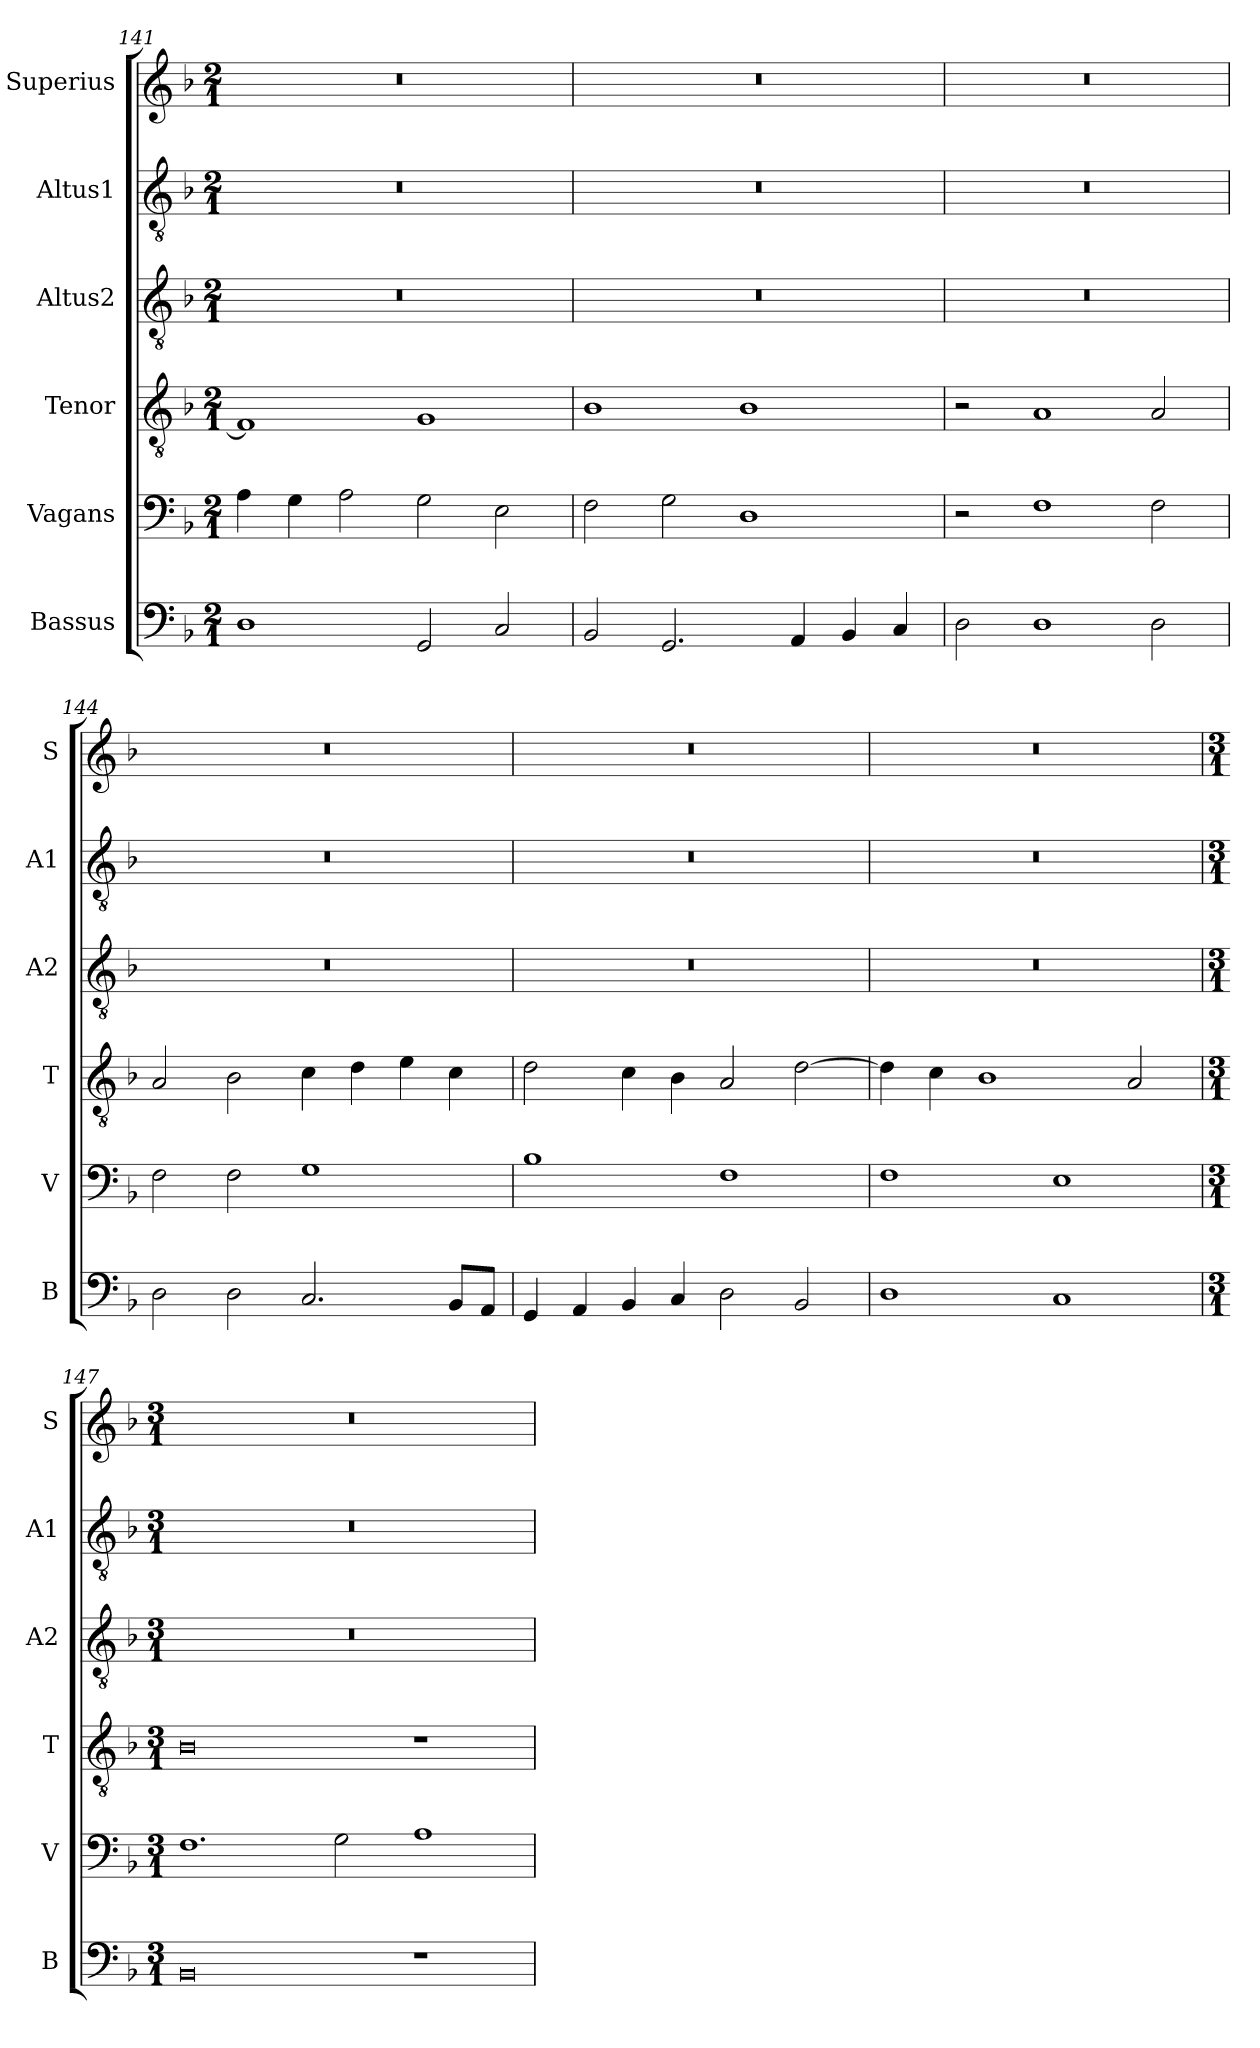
**kern	**kern	**kern	**kern	**kern	**kern
*part6	*part5	*part4	*part3	*part2	*part1
*staff6	*staff5	*staff4	*staff3	*staff2	*staff1
*I"Bassus	*I"Vagans	*I"Tenor	*I"Altus2	*I"Altus1	*I"Superius
*I'B	*I'V	*I'T	*I'A2	*I'A1	*I'S
*clefF4	*clefF4	*clefGv2	*clefGv2	*clefGv2	*clefG2
*k[b-]	*k[b-]	*k[b-]	*k[b-]	*k[b-]	*k[b-]
*M2/1	*M2/1	*M2/1	*M2/1	*M2/1	*M2/1
=141	=141	=141	=141	=141	=141
1D	4A\	1F]	0r	0r	0r
.	4G\	.	.	.	.
.	2A\	.	.	.	.
2GG/	2G\	1G	.	.	.
2C/	2E\	.	.	.	.
=142	=142	=142	=142	=142	=142
2BB-/	2F\	1B-	0r	0r	0r
2.GG/	2G\	.	.	.	.
.	1D	1B-	.	.	.
4AA/	.	.	.	.	.
4BB-/	.	.	.	.	.
4C/	.	.	.	.	.
=143	=143	=143	=143	=143	=143
2D\	2r	2r	0r	0r	0r
1D	1F	1A	.	.	.
2D\	2F\	2A/	.	.	.
=144	=144	=144	=144	=144	=144
2D\	2F\	2A/	0r	0r	0r
2D\	2F\	2B-\	.	.	.
2.C/	1G	4c\	.	.	.
.	.	4d\	.	.	.
.	.	4e\	.	.	.
8BB-/L	.	4c\	.	.	.
8AA/J	.	.	.	.	.
=145	=145	=145	=145	=145	=145
4GG/	1B-	2d\	0r	0r	0r
4AA/	.	.	.	.	.
4BB-/	.	4c\	.	.	.
4C/	.	4B-\	.	.	.
2D\	1F	2A/	.	.	.
2BB-/	.	[2d\	.	.	.
=146	=146	=146	=146	=146	=146
1D	1F	4d\]	0r	0r	0r
.	.	4c\	.	.	.
.	.	1B-	.	.	.
1C	1E	.	.	.	.
.	.	2A/	.	.	.
=147	=147	=147	=147	=147	=147
*M3/1	*M3/1	*M3/1	*M3/1	*M3/1	*M3/1
0BB-	1.F	0B-	0.r	0.r	0.r
.	2G\	.	.	.	.
1r	1A	1r	.	.	.
=	=	=	=	=	=
*-	*-	*-	*-	*-	*-
